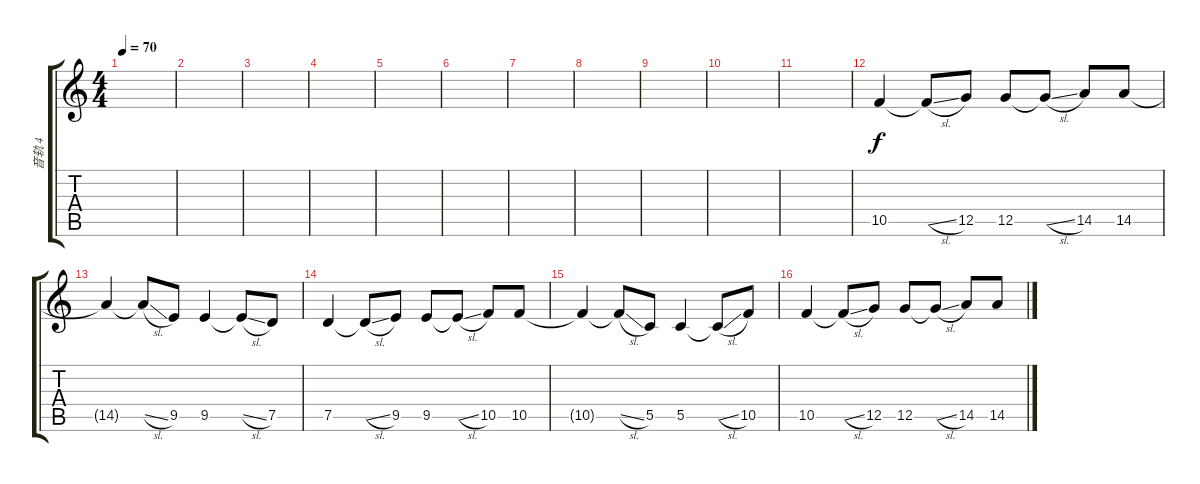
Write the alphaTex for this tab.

\track ("音轨 4" "音轨 4") {instrument distortionguitar}
\staff {score tabs}
\tuning (D4 A3 F3 C3 G2 D2) {hide}
\ts (4 4)
\tempo 70
\clef g2
\ks c
|
|
|
|
|
|
|
|
|
|
|
10.5.4 10.5{sl t}.8 12.5.8 12.5.8 12.5{sl t}.8 14.5.8 14.5.8 |
14.5{t}.4 14.5{sl t}.8 9.5.8 9.5.4 9.5{sl t}.8 7.5.8 |
7.5.4 7.5{sl t}.8 9.5.8 9.5.8 9.5{sl t}.8 10.5.8 10.5.8 |
10.5{t}.4 10.5{sl t}.8 5.5.8 5.5.4 5.5{sl t}.8 10.5.8 |
10.5.4 10.5{sl t}.8 12.5.8 12.5.8 12.5{sl t}.8 14.5.8 14.5.8
